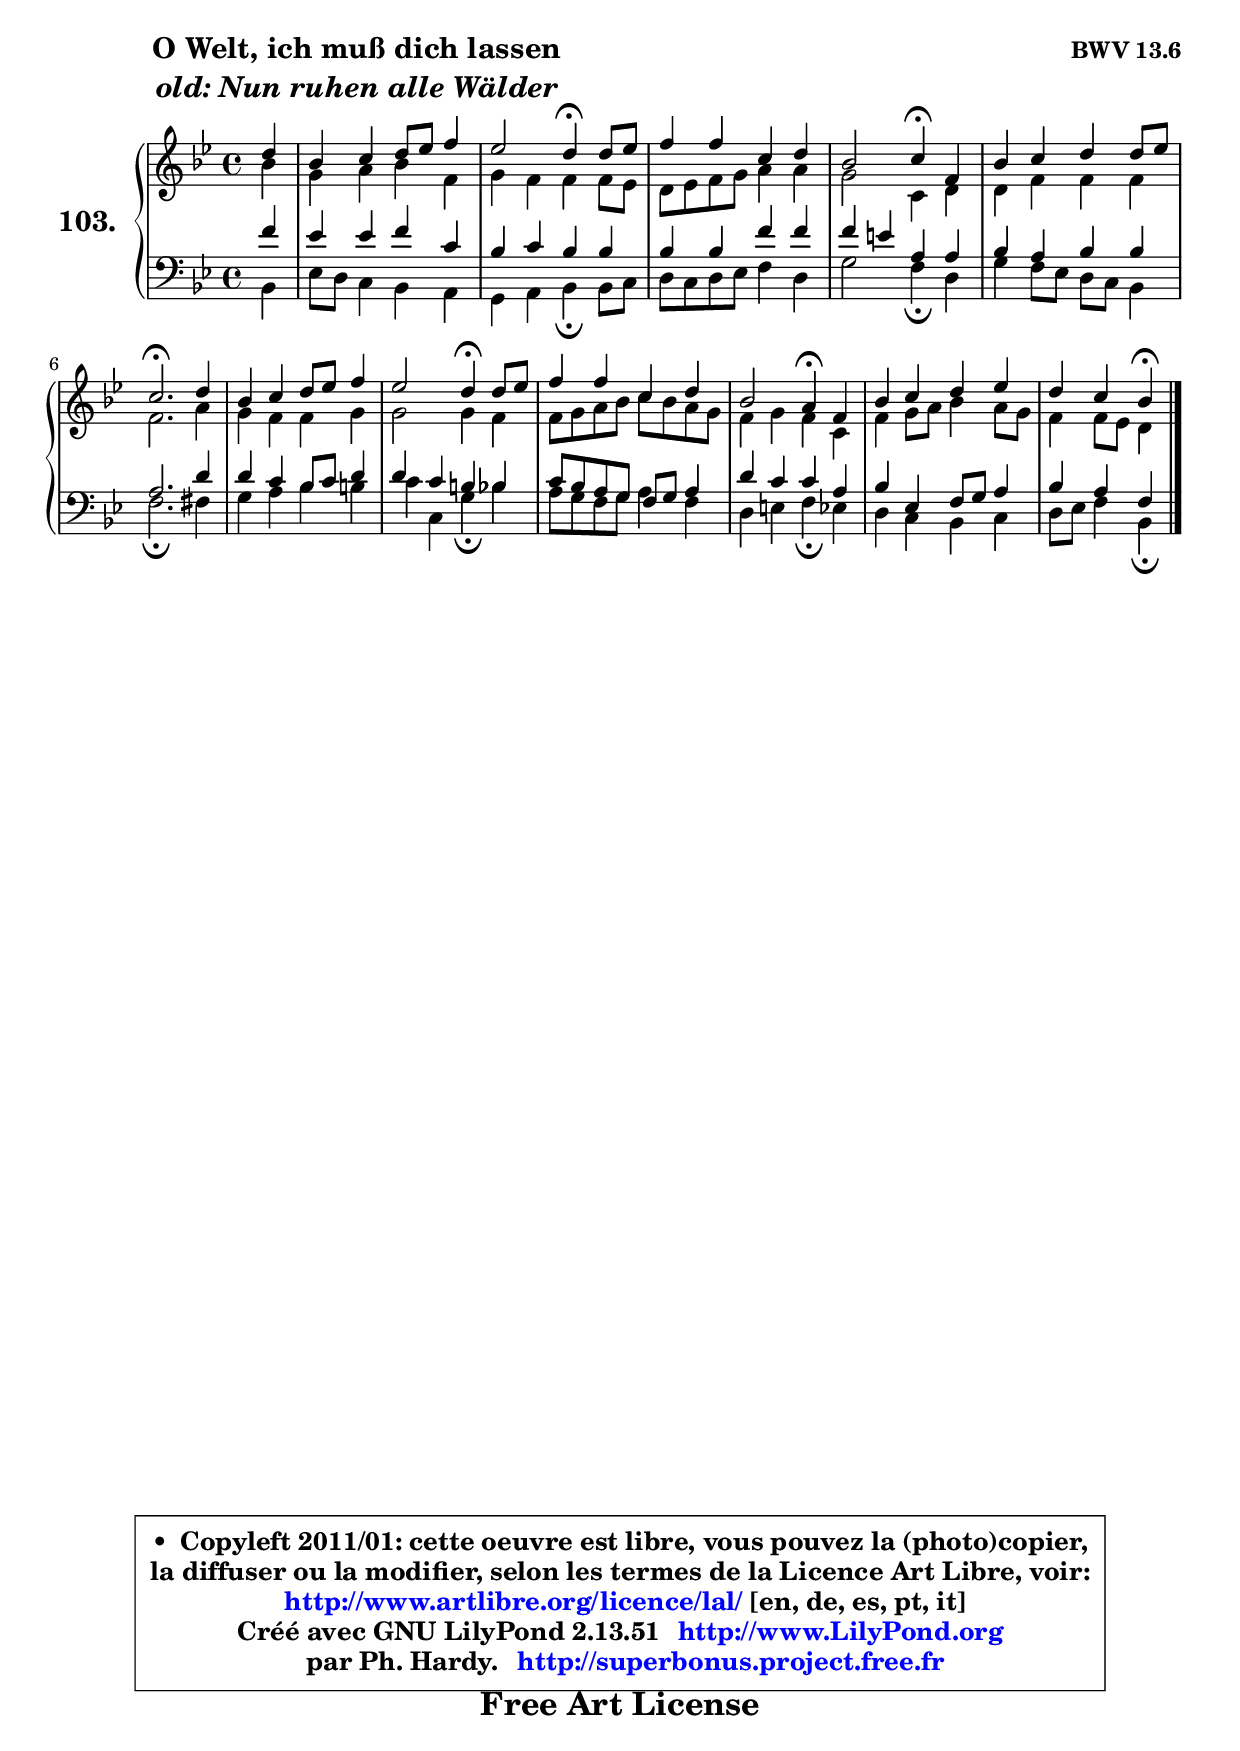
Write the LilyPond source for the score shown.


\version "2.13.51"

    \paper {
%	system-system-spacing #'padding = #0.1
%	score-system-spacing #'padding = #0.1
%	ragged-bottom = ##f
%	ragged-last-bottom = ##f
	}

    \header {
      opus = \markup { \bold "BWV 13.6" }
      piece = \markup { \hspace #9 \fontsize #2 \bold \column \center-align { \line { "O Welt, ich muß dich lassen" }
                     \line { \italic "old: Nun ruhen alle Wälder" }
                 } }
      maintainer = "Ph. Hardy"
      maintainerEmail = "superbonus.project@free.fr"
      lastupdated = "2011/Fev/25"
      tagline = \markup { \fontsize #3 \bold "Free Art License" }
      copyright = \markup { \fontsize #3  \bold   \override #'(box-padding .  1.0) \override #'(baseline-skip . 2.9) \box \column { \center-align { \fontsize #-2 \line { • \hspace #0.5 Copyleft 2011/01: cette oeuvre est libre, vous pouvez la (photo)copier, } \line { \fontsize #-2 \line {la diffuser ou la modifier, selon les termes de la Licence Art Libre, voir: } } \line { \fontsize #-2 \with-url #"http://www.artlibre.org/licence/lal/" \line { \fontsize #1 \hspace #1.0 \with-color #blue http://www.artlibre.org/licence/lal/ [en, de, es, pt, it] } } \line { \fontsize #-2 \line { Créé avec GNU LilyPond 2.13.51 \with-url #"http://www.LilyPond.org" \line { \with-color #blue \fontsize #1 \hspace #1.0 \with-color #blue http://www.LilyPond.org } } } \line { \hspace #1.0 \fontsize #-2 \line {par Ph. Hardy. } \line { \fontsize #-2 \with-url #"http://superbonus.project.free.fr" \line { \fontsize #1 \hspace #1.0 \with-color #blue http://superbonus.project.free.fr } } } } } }

	  }

  guidemidi = {
        r4 |
        R1 |
        r2 \tempo 4 = 30 r4 \tempo 4 = 78 r4 |
        R1 |
        r2 \tempo 4 = 30 r4 \tempo 4 = 78 r4 |
        R1 |
        \tempo 4 = 40 r2. \tempo 4 = 78 r4 |
        R1 |
        r2 \tempo 4 = 30 r4 \tempo 4 = 78 r4 |
        R1 |
        r2 \tempo 4 = 30 r4 \tempo 4 = 78 r4 |
        R1 |
        r2 \tempo 4 = 30 r4 
	}

  upper = {
	\time 4/4
	\key bes \major
	\clef treble
	\partial 4
	\voiceOne
	<< { 
	% SOPRANO
	\set Voice.midiInstrument = "acoustic grand"
	\relative c'' {
        d4 |
        bes4 c d8 es f4 |
        es2 d4\fermata d8 es |
        f4 f c d |
        bes2 c4\fermata f, |
        bes4 c d d8 es |
        c2.\fermata d4 |
        bes4 c d8 es f4 |
        es2 d4\fermata d8 es |
        f4 f c d |
        bes2 a4\fermata f |
        bes4 c d es |
        d4 c bes\fermata
        \bar "|."
	} % fin de relative
	}

	\context Voice="1" { \voiceTwo 
	% ALTO
	\set Voice.midiInstrument = "acoustic grand"
	\relative c'' {
        bes4 |
        g4 a bes f |
        g4 f f f8 es |
        d8 es f g a4 a |
        g2 c,4 d |
        d4 f f f |
        f2. a4 |
        g4 f f g |
        g2 g4 f |
        f8 g a bes c bes a g |
        f4 g f c |
        f4 g8 a bes4 a8 g |
        f4 f8 es d4
        \bar "|."
	} % fin de relative
	\oneVoice
	} >>
	}

    lower = {
	\time 4/4
	\key bes \major
	\clef bass
	\partial 4
	\voiceOne
	<< { 
	% TENOR
	\set Voice.midiInstrument = "acoustic grand"
	\relative c' {
        f4 |
        es4 es f c |
        bes4 c bes bes |
        bes4 bes f' f |
        f4 e a, a |
        bes4 a bes bes |
        a2. d4 |
        d4 c bes8 c d4 |
        d4 c b bes |
        c8 bes a g f g a4 |
        d4 c c a |
        bes4 es, f8 g a4 |
        bes4 a f
        \bar "|."
	} % fin de relative
	}
	\context Voice="1" { \voiceTwo 
	% BASS
	\set Voice.midiInstrument = "acoustic grand"
	\relative c {
        bes4 |
        es8 d c4 bes a |
        g4 a bes\fermata bes8 c |
        d8 c d es f4 d |
        g2 f4\fermata d |
        g4 f8 es d c bes4 |
        f'2.\fermata fis4 |
        g4 a bes b |
        c4 c, g'\fermata bes |
        a8 g f g a4 f |
        d4 e f\fermata es |
        d4 c bes c |
        d8 es f4 bes,4\fermata
        \bar "|."
	} % fin de relative
	\oneVoice
	} >>
	}


    \score { 

	\new PianoStaff <<
	\set PianoStaff.instrumentName = \markup { \bold \huge "103." }
	\new Staff = "upper" \upper
	\new Staff = "lower" \lower
	>>

    \layout {
%	ragged-last = ##f
	   }

         } % fin de score

  \score {
    \unfoldRepeats { << \guidemidi \upper \lower >> }
    \midi {
    \context {
     \Staff
      \remove "Staff_performer"
               }

     \context {
      \Voice
       \consists "Staff_performer"
                }

     \context { 
      \Score
      tempoWholesPerMinute = #(ly:make-moment 78 4)
		}
	    }
	}

